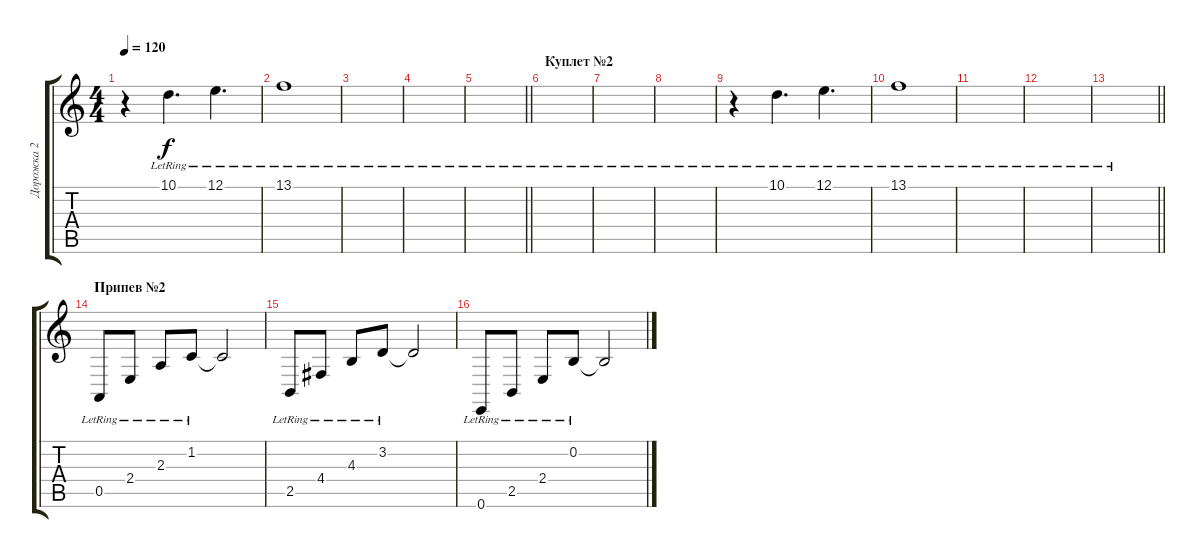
\track ("Дорожка 2" "Дорожка 2") {instrument electricgrandpiano}
\staff {score tabs}
\tuning (E4 B3 G3 D3 A2 E2) {hide}
\ts (4 4)
\tempo 120
\clef g2
\ks c
r.4{dy f} 10.1{lr}.4{d} 12.1{lr}.4{d} |
13.1{lr}.1 |
|
|
\barLineRight lightlight
|
\section ("" "Куплет №2")
|
|
|
r.4 10.1{lr}.4{d} 12.1{lr}.4{d} |
13.1{lr}.1 |
|
|
\barLineRight lightlight
|
\section ("" "Припев №2")
0.5{lr}.8{volume 11 instrument acousticguitarsteel} 2.4{lr}.8 2.3{lr}.8 1.2{lr}.8 1.2{t}.2 |
2.5{lr}.8 4.4{lr}.8 4.3{lr}.8 3.2{lr}.8 3.2{t}.2 |
0.6{lr}.8 2.5{lr}.8 2.4{lr}.8 0.2{lr}.8 0.2{t}.2
